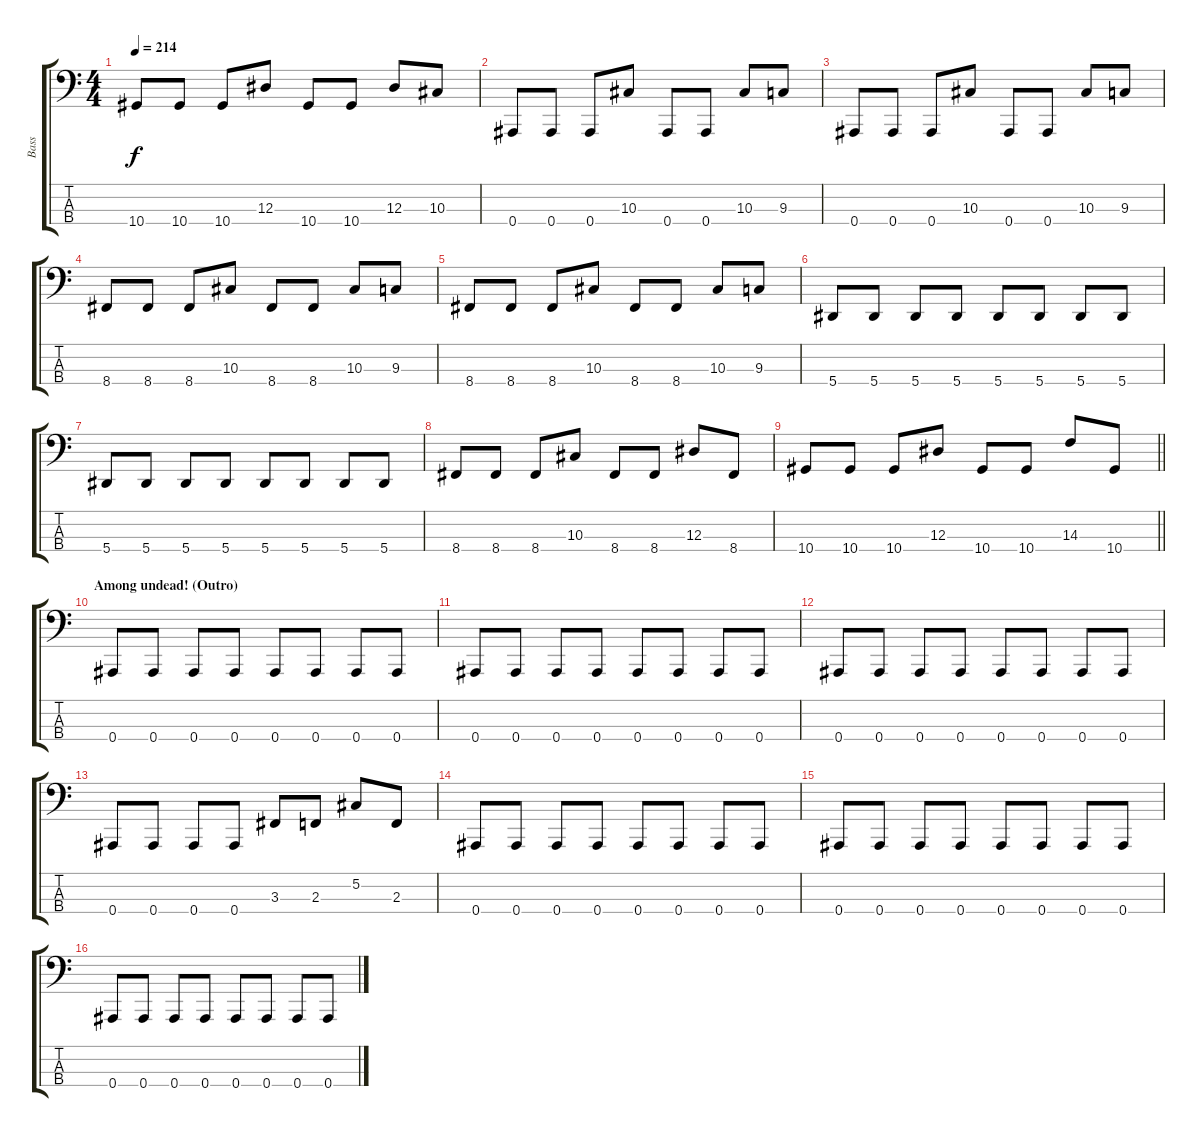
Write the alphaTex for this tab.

\track ("Bass" "Bass") {instrument electricbassfinger}
\staff {score tabs}
\tuning (Db2 Ab1 Eb1 Bb0) {hide}
\ts (4 4)
\tempo 214
\clef f4
\ks c
10.4.8{dy f} 10.4.8 10.4.8 12.3.8 10.4.8 10.4.8 12.3.8 10.3.8 |
0.4.8 0.4.8 0.4.8 10.3.8 0.4.8 0.4.8 10.3.8 9.3.8 |
0.4.8 0.4.8 0.4.8 10.3.8 0.4.8 0.4.8 10.3.8 9.3.8 |
8.4.8 8.4.8 8.4.8 10.3.8 8.4.8 8.4.8 10.3.8 9.3.8 |
8.4.8 8.4.8 8.4.8 10.3.8 8.4.8 8.4.8 10.3.8 9.3.8 |
5.4.8 5.4.8 5.4.8 5.4.8 5.4.8 5.4.8 5.4.8 5.4.8 |
5.4.8 5.4.8 5.4.8 5.4.8 5.4.8 5.4.8 5.4.8 5.4.8 |
8.4.8 8.4.8 8.4.8 10.3.8 8.4.8 8.4.8 12.3.8 8.4.8 |
\barLineRight lightlight
10.4.8 10.4.8 10.4.8 12.3.8 10.4.8 10.4.8 14.3.8 10.4.8 |
\section ("" "Among undead! (Outro)")
0.4.8 0.4.8 0.4.8 0.4.8 0.4.8 0.4.8 0.4.8 0.4.8 |
0.4.8 0.4.8 0.4.8 0.4.8 0.4.8 0.4.8 0.4.8 0.4.8 |
0.4.8 0.4.8 0.4.8 0.4.8 0.4.8 0.4.8 0.4.8 0.4.8 |
0.4.8 0.4.8 0.4.8 0.4.8 3.3.8 2.3.8 5.2.8 2.3.8 |
0.4.8 0.4.8 0.4.8 0.4.8 0.4.8 0.4.8 0.4.8 0.4.8 |
0.4.8 0.4.8 0.4.8 0.4.8 0.4.8 0.4.8 0.4.8 0.4.8 |
0.4.8 0.4.8 0.4.8 0.4.8 0.4.8 0.4.8 0.4.8 0.4.8
